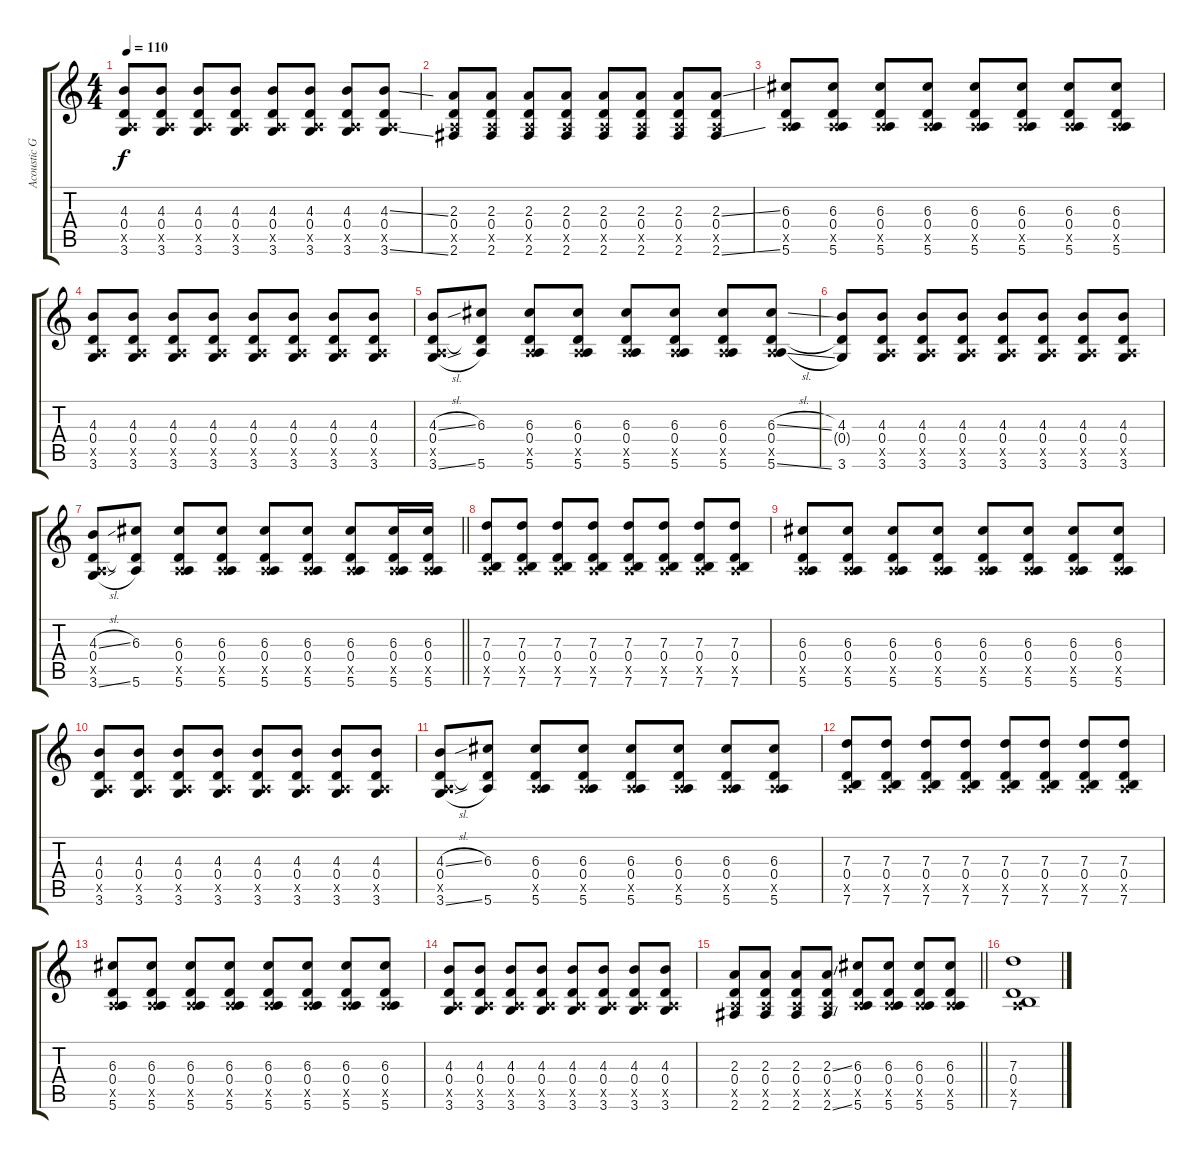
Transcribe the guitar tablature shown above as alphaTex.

\track ("Acoustic Guitar" "Acoustic G") {instrument acousticguitarsteel}
\staff {score tabs}
\tuning (E4 B3 G3 D3 A2 E2) {hide}
\ts (4 4)
\tempo 110
\clef g2
\ks c
(4.3 0.4 0.5{x} 3.6).8{dy f} (4.3 0.4 0.5{x} 3.6).8 (4.3 0.4 0.5{x} 3.6).8 (4.3 0.4 0.5{x} 3.6).8 (4.3 0.4 0.5{x} 3.6).8 (4.3 0.4 0.5{x} 3.6).8 (4.3 0.4 0.5{x} 3.6).8 (4.3{ss} 0.4 0.5{x} 3.6{ss}).8 |
(2.3 0.4 0.5{x} 2.6).8 (2.3 0.4 0.5{x} 2.6).8 (2.3 0.4 0.5{x} 2.6).8 (2.3 0.4 0.5{x} 2.6).8 (2.3 0.4 0.5{x} 2.6).8 (2.3 0.4 0.5{x} 2.6).8 (2.3 0.4 0.5{x} 2.6).8 (2.3{ss} 0.4 0.5{x} 2.6{ss}).8 |
(6.3 0.4 0.5{x} 5.6).8 (6.3 0.4 0.5{x} 5.6).8 (6.3 0.4 0.5{x} 5.6).8 (6.3 0.4 0.5{x} 5.6).8 (6.3 0.4 0.5{x} 5.6).8 (6.3 0.4 0.5{x} 5.6).8 (6.3 0.4 0.5{x} 5.6).8 (6.3 0.4 0.5{x} 5.6).8 |
(4.3 0.4 0.5{x} 3.6).8 (4.3 0.4 0.5{x} 3.6).8 (4.3 0.4 0.5{x} 3.6).8 (4.3 0.4 0.5{x} 3.6).8 (4.3 0.4 0.5{x} 3.6).8 (4.3 0.4 0.5{x} 3.6).8 (4.3 0.4 0.5{x} 3.6).8 (4.3 0.4 0.5{x} 3.6).8 |
(4.3{sl} 0.4 0.5{x} 3.6{sl}).8 (6.3 0.4{t} 5.6).8 (6.3 0.4 0.5{x} 5.6).8 (6.3 0.4 0.5{x} 5.6).8 (6.3 0.4 0.5{x} 5.6).8 (6.3 0.4 0.5{x} 5.6).8 (6.3 0.4 0.5{x} 5.6).8 (6.3{sl} 0.4 0.5{x} 5.6{sl}).8 |
(4.3 0.4{t} 3.6).8 (4.3 0.4 0.5{x} 3.6).8 (4.3 0.4 0.5{x} 3.6).8 (4.3 0.4 0.5{x} 3.6).8 (4.3 0.4 0.5{x} 3.6).8 (4.3 0.4 0.5{x} 3.6).8 (4.3 0.4 0.5{x} 3.6).8 (4.3 0.4 0.5{x} 3.6).8 |
\barLineRight lightlight
(4.3{sl} 0.4 0.5{x} 3.6{sl}).8 (6.3 0.4{t} 5.6).8 (6.3 0.4 0.5{x} 5.6).8 (6.3 0.4 0.5{x} 5.6).8 (6.3 0.4 0.5{x} 5.6).8 (6.3 0.4 0.5{x} 5.6).8 (6.3 0.4 0.5{x} 5.6).8 (6.3 0.4 0.5{x} 5.6).16 (6.3 0.4 0.5{x} 5.6).16 |
(7.3 0.4 0.5{x} 7.6).8 (7.3 0.4 0.5{x} 7.6).8 (7.3 0.4 0.5{x} 7.6).8 (7.3 0.4 0.5{x} 7.6).8 (7.3 0.4 0.5{x} 7.6).8 (7.3 0.4 0.5{x} 7.6).8 (7.3 0.4 0.5{x} 7.6).8 (7.3 0.4 0.5{x} 7.6).8 |
(6.3 0.4 0.5{x} 5.6).8 (6.3 0.4 0.5{x} 5.6).8 (6.3 0.4 0.5{x} 5.6).8 (6.3 0.4 0.5{x} 5.6).8 (6.3 0.4 0.5{x} 5.6).8 (6.3 0.4 0.5{x} 5.6).8 (6.3 0.4 0.5{x} 5.6).8 (6.3 0.4 0.5{x} 5.6).8 |
(4.3 0.4 0.5{x} 3.6).8 (4.3 0.4 0.5{x} 3.6).8 (4.3 0.4 0.5{x} 3.6).8 (4.3 0.4 0.5{x} 3.6).8 (4.3 0.4 0.5{x} 3.6).8 (4.3 0.4 0.5{x} 3.6).8 (4.3 0.4 0.5{x} 3.6).8 (4.3 0.4 0.5{x} 3.6).8 |
(4.3{sl} 0.4 0.5{x} 3.6{sl}).8 (6.3 0.4{t} 5.6).8 (6.3 0.4 0.5{x} 5.6).8 (6.3 0.4 0.5{x} 5.6).8 (6.3 0.4 0.5{x} 5.6).8 (6.3 0.4 0.5{x} 5.6).8 (6.3 0.4 0.5{x} 5.6).8 (6.3 0.4 0.5{x} 5.6).8 |
(7.3 0.4 0.5{x} 7.6).8 (7.3 0.4 0.5{x} 7.6).8 (7.3 0.4 0.5{x} 7.6).8 (7.3 0.4 0.5{x} 7.6).8 (7.3 0.4 0.5{x} 7.6).8 (7.3 0.4 0.5{x} 7.6).8 (7.3 0.4 0.5{x} 7.6).8 (7.3 0.4 0.5{x} 7.6).8 |
(6.3 0.4 0.5{x} 5.6).8 (6.3 0.4 0.5{x} 5.6).8 (6.3 0.4 0.5{x} 5.6).8 (6.3 0.4 0.5{x} 5.6).8 (6.3 0.4 0.5{x} 5.6).8 (6.3 0.4 0.5{x} 5.6).8 (6.3 0.4 0.5{x} 5.6).8 (6.3 0.4 0.5{x} 5.6).8 |
(4.3 0.4 0.5{x} 3.6).8 (4.3 0.4 0.5{x} 3.6).8 (4.3 0.4 0.5{x} 3.6).8 (4.3 0.4 0.5{x} 3.6).8 (4.3 0.4 0.5{x} 3.6).8 (4.3 0.4 0.5{x} 3.6).8 (4.3 0.4 0.5{x} 3.6).8 (4.3 0.4 0.5{x} 3.6).8 |
\barLineRight lightlight
(2.3 0.4 0.5{x} 2.6).8 (2.3 0.4 0.5{x} 2.6).8 (2.3 0.4 0.5{x} 2.6).8 (2.3{ss} 0.4 0.5{x} 2.6{ss}).8 (6.3 0.4 0.5{x} 5.6).8 (6.3 0.4 0.5{x} 5.6).8 (6.3 0.4 0.5{x} 5.6).8 (6.3 0.4 0.5{x} 5.6).8 |
(7.3 0.4 0.5{x} 7.6).1
